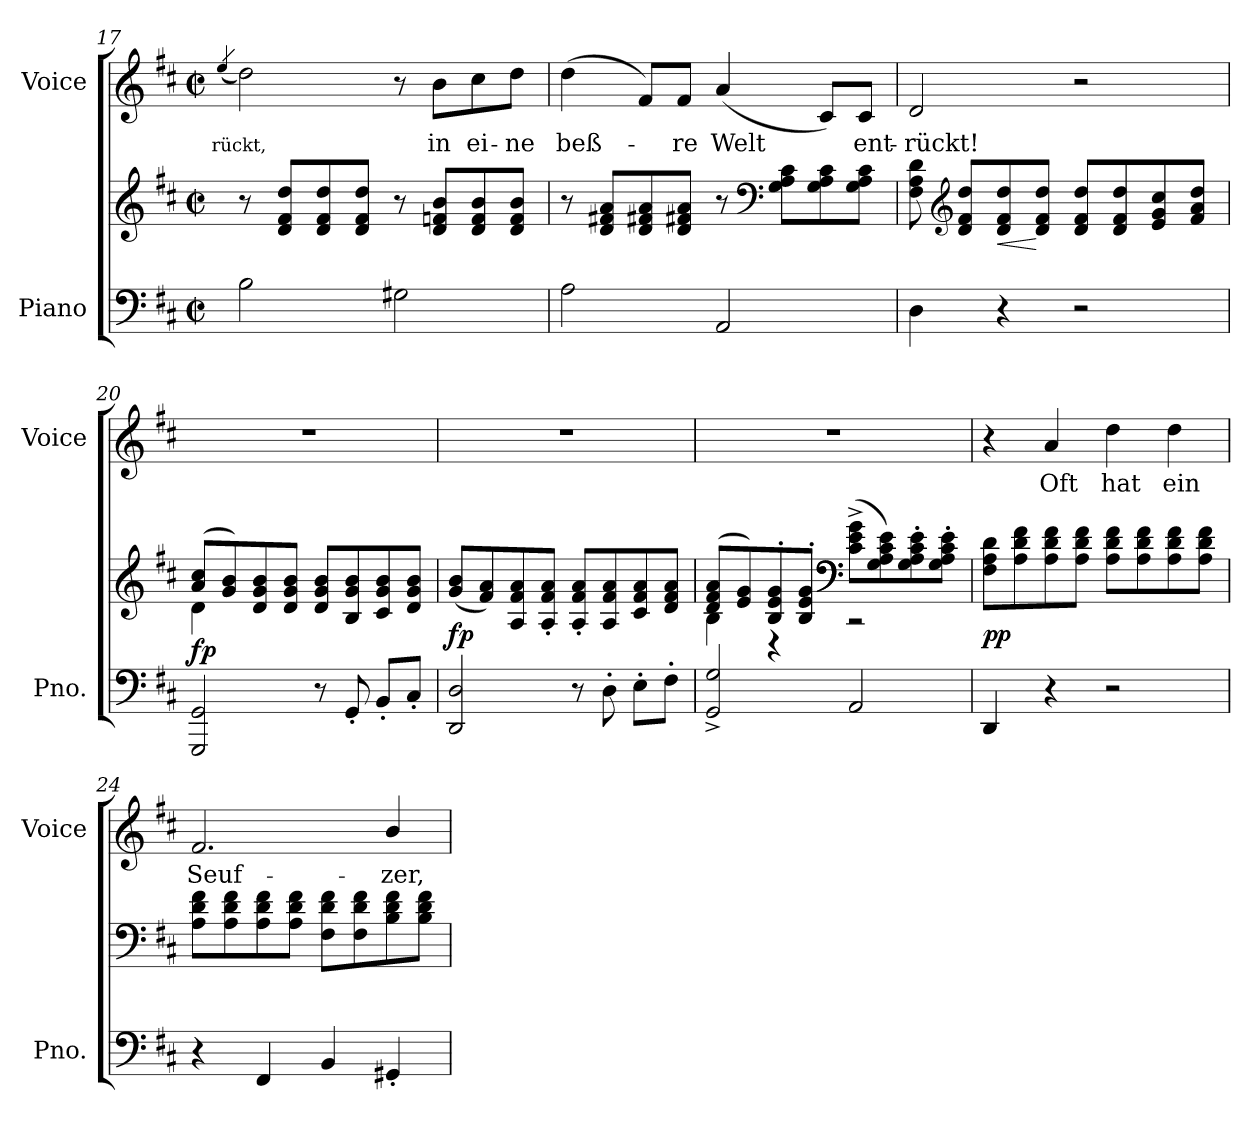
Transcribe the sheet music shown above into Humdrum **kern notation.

**kern	**kern	**dynam	**kern	**text
*part2	*part2	*part2	*part1	*part1
*staff3	*staff2	*staff2/3	*staff1	*staff1
*I"Piano	*	*	*I"Voice	*
*I'Pno.	*	*	*I'Voice	*
*clefF4	*clefG2	*	*clefG2	*
*k[f#c#]	*k[f#c#]	*	*k[f#c#]	*
*D:	*D:	*	*D:	*
*M2/2	*M2/2	*	*M2/2	*
*met(c|)	*met(c|)	*	*met(c|)	*
=17	=17	=17	=17	=17
!	!	!	!	!LO:LY:b:color=#000000
.	.	.	(4qeei/	-rückt,
2Bi\	8r	.	2ddi\)	.
.	8di/ 8f#i 8ddiL	.	.	.
.	8di/ 8f#i 8ddi	.	.	.
.	8di/ 8f#i 8ddiJ	.	.	.
2G#Xi\	8r	.	8r	.
!	!	!	!	!LO:LY:b:color=#000000
.	8di/ 8fni 8biL	.	8bi\L	in
!	!	!	!	!LO:LY:b:color=#000000
.	8di/ 8fi 8bi	.	8cc#i\	ei-
!	!	!	!	!LO:LY:b:color=#000000
.	8di/ 8fi 8biJ	.	8ddi\J	-ne
=18	=18	=18	=18	=18
!	!	!	!	!LO:LY:b:color=#000000
2Ai\	8r	.	(4ddi\	beß-
.	8di/ 8f#Xi 8aiL	.	.	.
.	8di/ 8f#Xi 8ai	.	8f#i/L)	.
!	!	!	!	!LO:LY:b:color=#000000
.	8di/ 8f#Xi 8aiJ	.	8f#i/J	-re
!	!	!	!	!LO:LY:b:color=#000000
2AAi/	8r	.	(4ai/	Welt
*	*clefF4	*	*	*
.	8Gi\ 8Ai 8c#iL	.	.	.
.	8Gi\ 8Ai 8c#i	.	8c#i/L)	.
!	!	!	!	!LO:LY:b:color=#000000
.	8Gi\ 8Ai 8c#iJ	.	8c#i/J	ent-
=19	=19	=19	=19	=19
!	!	!	!	!LO:LY:b:color=#000000
4Di\	8F#i\ 8Ai 8di	.	2di/	-rückt!
*	*clefG2	*	*	*
.	8di/ 8f#i 8ddiL	.	.	.
!	!	!LO:HP:b	!	!
4r	8di/ 8f#i 8ddi	<	.	.
.	8di/ 8f#i 8ddiJ	[	.	.
2r	8di/ 8f#i 8ddiL	.	2r	.
.	8di/ 8f#i 8ddi	.	.	.
.	8ei/ 8gi 8cc#i	.	.	.
.	8f#i/ 8ai 8ddiJ	.	.	.
!!LO:PB:g=z
=20	=20	=20	=20	=20
*	*^	*	*	*
2GGGi/ 2GGi	(8ai/ 8cc#iL	4di\	fp	1r	.
.	8gi/ 8bi)	.	.	.	.
.	8di/ 8gi 8bi	4ryy	.	.	.
.	8di/ 8gi 8biJ	.	.	.	.
8r	8di/ 8gi 8biL	2ryy	.	.	.
8GG'i/	8Bi/ 8gi 8bi	.	.	.	.
8BB'i/L	8c#i/ 8gi 8bi	.	.	.	.
8C#'i/J	8di/ 8gi 8biJ	.	.	.	.
*	*v	*v	*	*	*
=21	=21	=21	=21	=21
2DDi/ 2Di	(8gi/ 8biL	fp	1r	.
.	8f#i/ 8ai)	.	.	.
.	8Ai/ 8f#i 8ai	.	.	.
.	8Ai/' 8f#i' 8ai'J	.	.	.
8r	8Ai/' 8f#i' 8ai'L	.	.	.
8D'i\	8Ai/ 8f#i 8ai	.	.	.
8E'i\L	8c#i/ 8f#i 8ai	.	.	.
8F#'i\J	8di/ 8f#i 8aiJ	.	.	.
=22	=22	=22	=22	=22
*	*^	*	*	*
2GGi/^ 2Gi^	(8di/ 8f#i 8aiL	4Bi\	.	1r	.
.	8ei/ 8gi)	.	.	.	.
.	8Bi/' 8ei' 8gi'	4r	.	.	.
.	8Bi/' 8ei' 8gi'J	.	.	.	.
*	*clefF4	*	*	*	*
2AAi/	(8c#i\^ 8ei^ 8gi^L	2r	.	.	.
.	8Gi\ 8Ai 8c#i 8ei)	.	.	.	.
.	8Gi\' 8Ai' 8c#i' 8ei'	.	.	.	.
.	8Gi\' 8Ai' 8c#i' 8ei'J	.	.	.	.
*	*v	*v	*	*	*
=23	=23	=23	=23	=23
4DDi/	8F#i\ 8Ai 8diL	pp	4r	.
.	8Ai\ 8di 8f#i	.	.	.
!	!	!	!	!LO:LY:b:color=#000000
4r	8Ai\ 8di 8f#i	.	4ai/	Oft
.	8Ai\ 8di 8f#iJ	.	.	.
!	!	!	!	!LO:LY:b:color=#000000
2r	8Ai\ 8di 8f#iL	.	4ddi\	hat
.	8Ai\ 8di 8f#i	.	.	.
!	!	!	!	!LO:LY:b:color=#000000
.	8Ai\ 8di 8f#i	.	4ddi\	ein
.	8Ai\ 8di 8f#iJ	.	.	.
!!LO:LB:g=z
=24	=24	=24	=24	=24
!	!	!	!	!LO:LY:b:color=#000000
4r	8Ai\ 8di 8f#iL	.	2.f#i/	Seuf-
.	8Ai\ 8di 8f#i	.	.	.
4FF#i/	8Ai\ 8di 8f#i	.	.	.
.	8Ai\ 8di 8f#iJ	.	.	.
4BBi/	8F#i\ 8di 8f#iL	.	.	.
.	8F#i\ 8di 8f#i	.	.	.
!	!	!	!	!LO:LY:b:color=#000000
4GG#X'i/	8Bi\ 8di 8f#i	.	4bi/	-zer,
.	8Bi\ 8di 8f#iJ	.	.	.
=	=	=	=	=
*-	*-	*-	*-	*-
